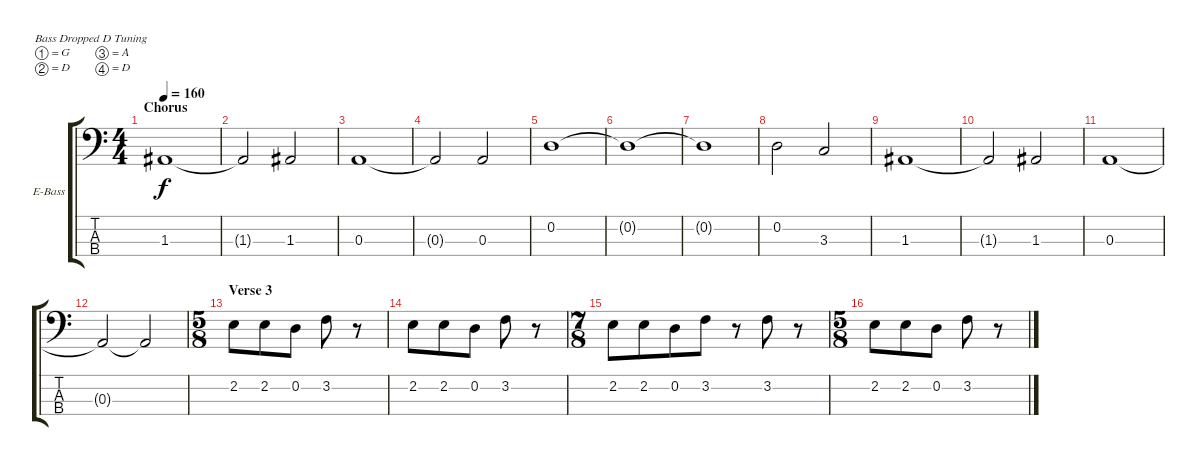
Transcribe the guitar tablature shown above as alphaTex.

\bracketExtendMode groupsimilarinstruments
\firstSystemTrackNameOrientation horizontal
\otherSystemsTrackNameOrientation horizontal
\track ("Bass" "E-Bass") {instrument electricbassfinger}
\staff {score tabs}
\tuning (G2 D2 A1 D1)
\ts (4 4)
\section ("" "Chorus")
\tempo 160
\clef f4
\ks c
1.3.1{dy f} |
1.3{t}.2 1.3.2 |
0.3.1 |
0.3{t}.2 0.3.2 |
0.2.1 |
0.2{t}.1 |
0.2{t}.1 |
0.2.2 3.3.2 |
1.3.1 |
1.3{t}.2 1.3.2 |
0.3.1 |
0.3{t}.2 0.3{t}.2 |
\ts (5 8)
\section ("" "Verse 3")
2.2.8 2.2.8 0.2.8 3.2.8 r.8 |
2.2.8 2.2.8 0.2.8 3.2.8 r.8 |
\ts (7 8)
2.2.8 2.2.8 0.2.8 3.2.8 r.8 3.2.8 r.8 |
\ts (5 8)
2.2.8 2.2.8 0.2.8 3.2.8 r.8
